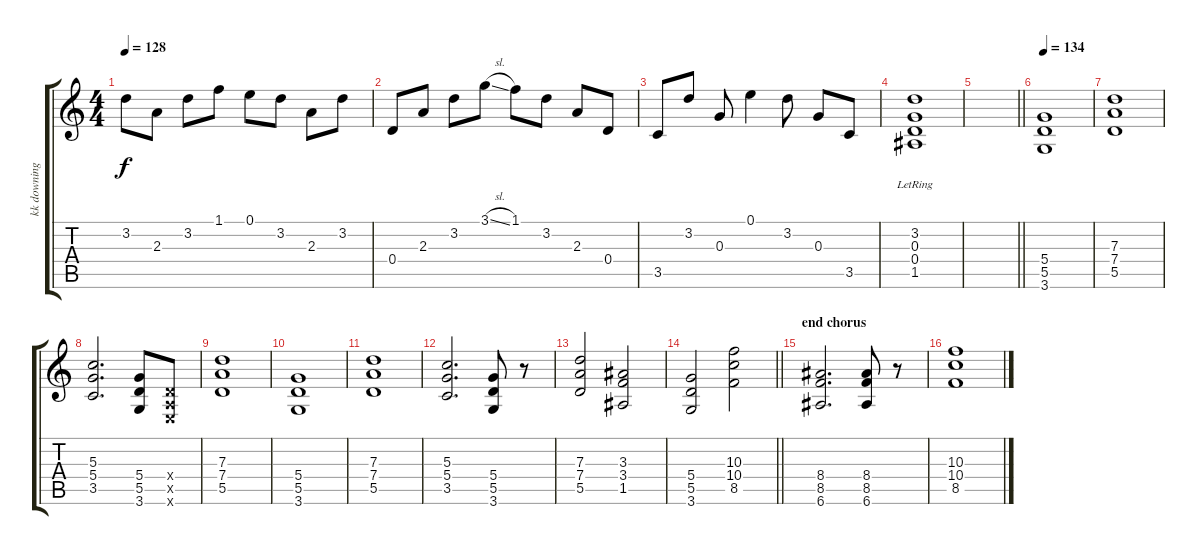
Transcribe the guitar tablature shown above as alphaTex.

\track ("kk downing" "kk downing") {instrument distortionguitar}
\staff {score tabs}
\tuning (E4 B3 G3 D3 A2 E2) {hide}
\ts (4 4)
\tempo 128
\clef g2
\ks c
3.2.8{dy f} 2.3.8 3.2.8 1.1.8 0.1.8 3.2.8 2.3.8 3.2.8 |
0.4.8 2.3.8 3.2.8 3.1{sl}.8 1.1.8 3.2.8 2.3.8 0.4.8 |
3.5.8 3.2.8 0.3.8 0.1.4 3.2.8 0.3.8 3.5.8 |
(3.2 0.3{lr} 0.4 1.5).1 |
\barLineRight lightlight
|
\tempo 134
(5.4 5.5 3.6).1{instrument distortionguitar} |
(7.3 7.4 5.5).1 |
(5.3 5.4 3.5).2{d} (5.4 5.5 3.6).8 (0.4{x} 0.5{x} 0.6{x}).8 |
(7.3 7.4 5.5).1 |
(5.4 5.5 3.6).1 |
(7.3 7.4 5.5).1 |
(5.3 5.4 3.5).2{d} (5.4 5.5 3.6).8 r.8 |
(7.3 7.4 5.5).2 (3.3 3.4 1.5).2 |
\barLineRight lightlight
(5.4 5.5 3.6).2 (10.3 10.4 8.5).2 |
\section ("" "end chorus")
(8.4 8.5 6.6).2{d} (8.4 8.5 6.6).8 r.8 |
(10.3 10.4 8.5).1
